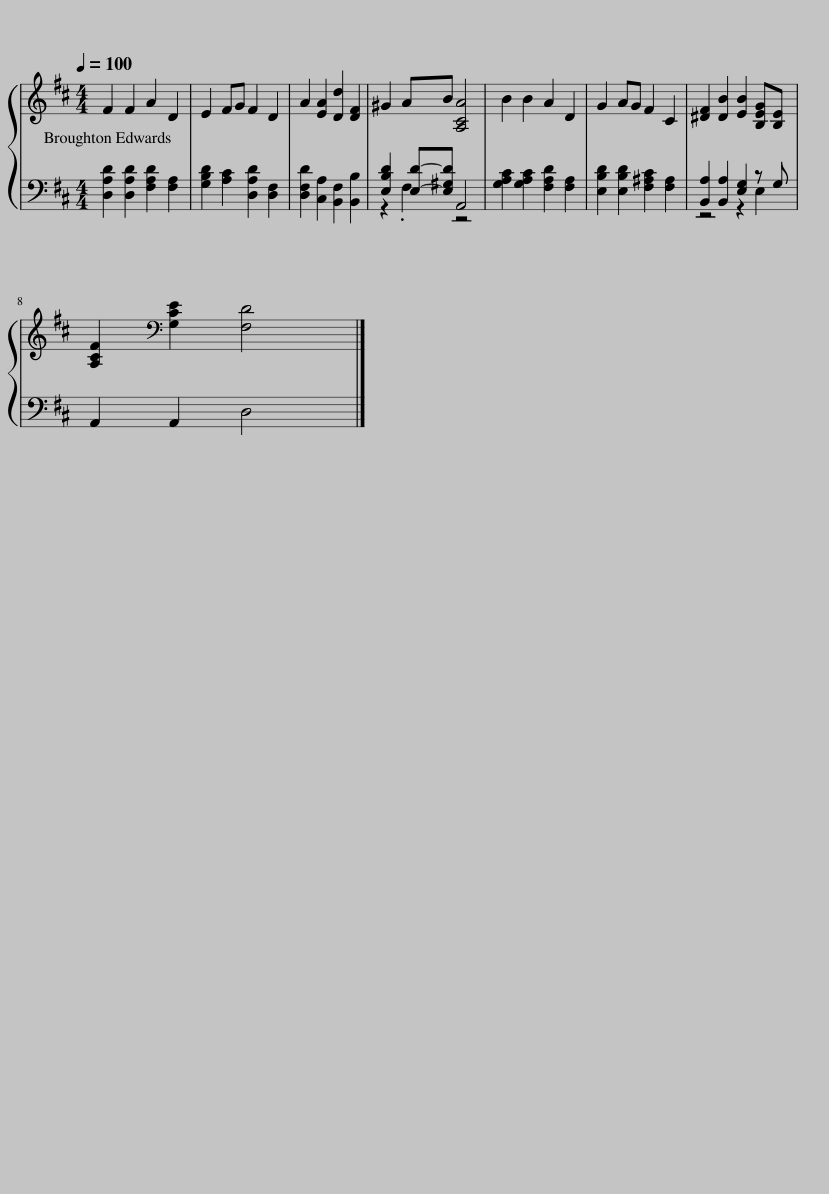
X:1
%%score { 1 | ( 2 3 ) }
L:1/8
Q:1/4=100
M:4/4
I:linebreak $
K:D
V:1 treble
V:2 bass
V:3 bass
V:1
 F2 F2 A2 D2 | E2 FG F2 D2 | A2 [EA]2 [Dd]2 [DF]2 | ^G2 AB [A,CA]4 | B2 B2 A2 D2 | %5
 G2 AG F2 C2 | [^DF]2 [DB]2 [EB]2 [B,EG][B,E] |$ [A,CF]2[K:bass] [G,CE]2 [F,D]4 |] %8
V:2
 [D,A,D]2 [D,A,D]2 [F,A,D]2 [F,A,]2 | [G,B,D]2 [A,C]2 [D,A,D]2 [D,F,]2 | [D,F,D]2 [C,A,]2 [B,,F,]2 [B,,B,]2 | [E,B,D]2 [E,D]-[E,^G,D] A,,4 | [G,A,C]2 [G,A,C]2 [F,A,D]2 [F,A,]2 | %5
 [E,B,D]2 [E,B,D]2 [F,^A,C]2 [F,A,]2 | [B,,A,]2 [B,,A,]2 [E,G,]2 z G, |$ A,,2 A,,2 D,4 |] %8
V:3
 x8 | x8 | x8 | z2 .F,2 z4 | x8 | %5
 x8 | z4 z2 E,2 |$ x8 |] %8
